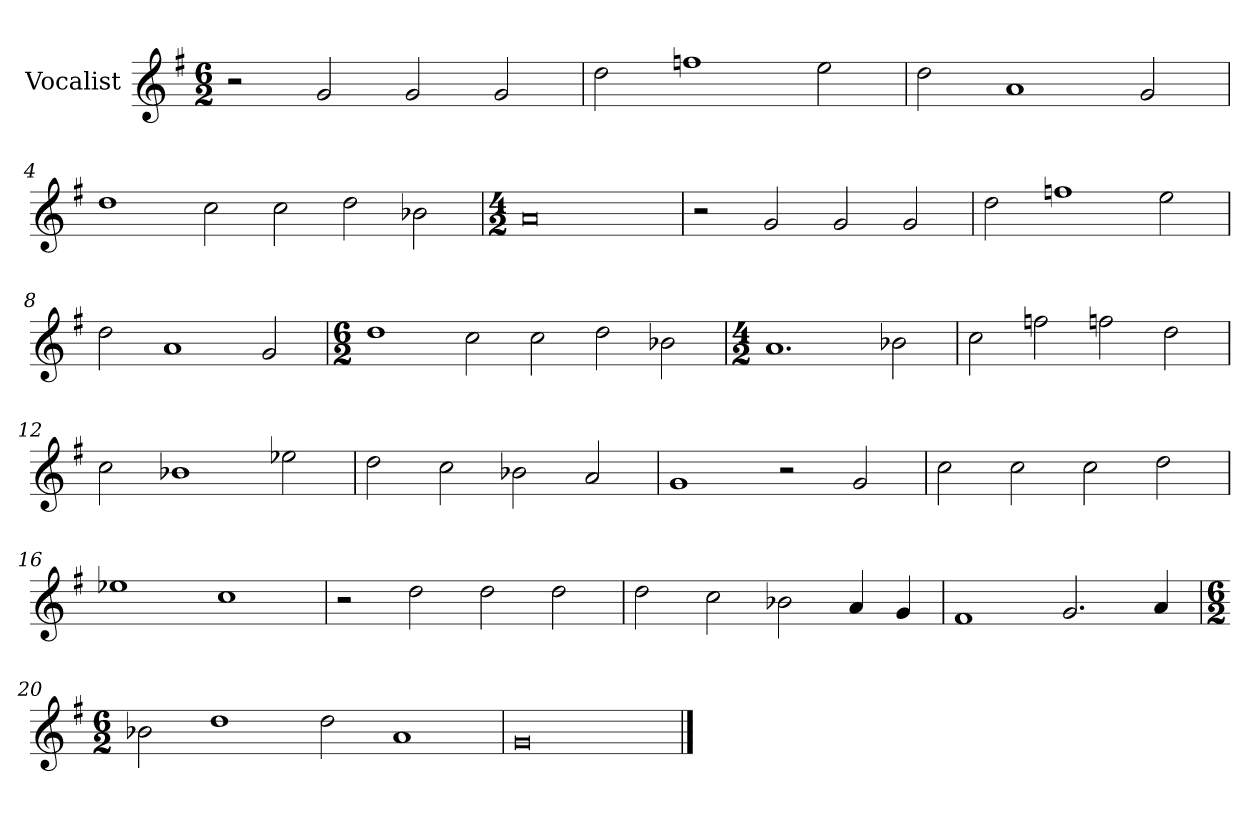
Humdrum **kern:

**kern
*part1
*staff1
*I"Vocalist
*k[f#]
*G:
*M6/2
=1
2r
2g
2g
2g
=2
2dd
1ffn
2ee
=3
2dd
1a
2g
=4
1dd
2cc
2cc
2dd
2b-X
=5
*M4/2
0a
=6
2r
2g
2g
2g
=7
2dd
1ffn
2ee
=8
2dd
1a
2g
=9
*M6/2
1dd
2cc
2cc
2dd
2b-X
=10
*M4/2
1.a
2b-X
=11
2cc
2ffn
2ffn
2dd
=12
2cc
1b-X
2ee-X
=13
2dd
2cc
2b-X
2a
=14
1g
2r
2g
=15
2cc
2cc
2cc
2dd
=16
1ee-X
1cc
=17
2r
2dd
2dd
2dd
=18
2dd
2cc
2b-X
4a
4g
=19
1f#
2.g
4a
=20
*M6/2
2b-X
1dd
2dd
1a
=21
0g
==
*-
